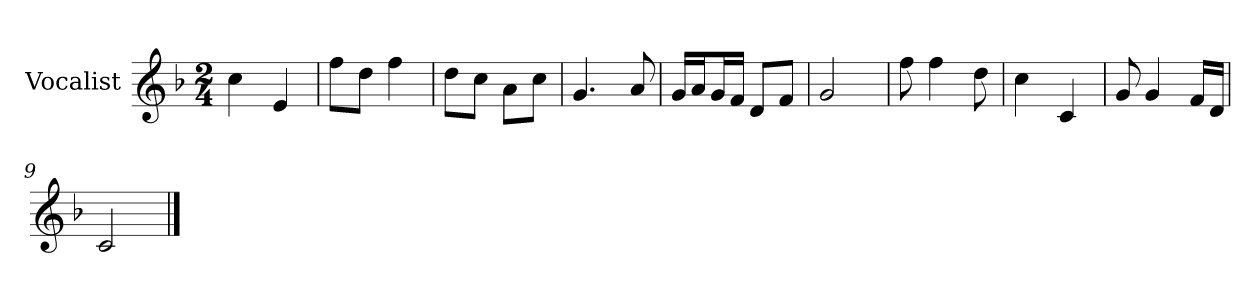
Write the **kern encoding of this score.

**kern
*part1
*staff1
*I"Vocalist
*k[b-]
*F:
*M2/4
=
4cc
4e
=1
8ffL
8ddJ
4ff
=2
8ddL
8ccJ
8aL
8ccJ
=3
4.g
8a
=4
16gLL
16aJ
16gL
16fJJ
8dL
8fJ
=5
2g
=6
8ff
4ff
8dd
=7
4cc
4c
=8
8g
4g
16fLL
16dJJ
=9
2c
==
*-
